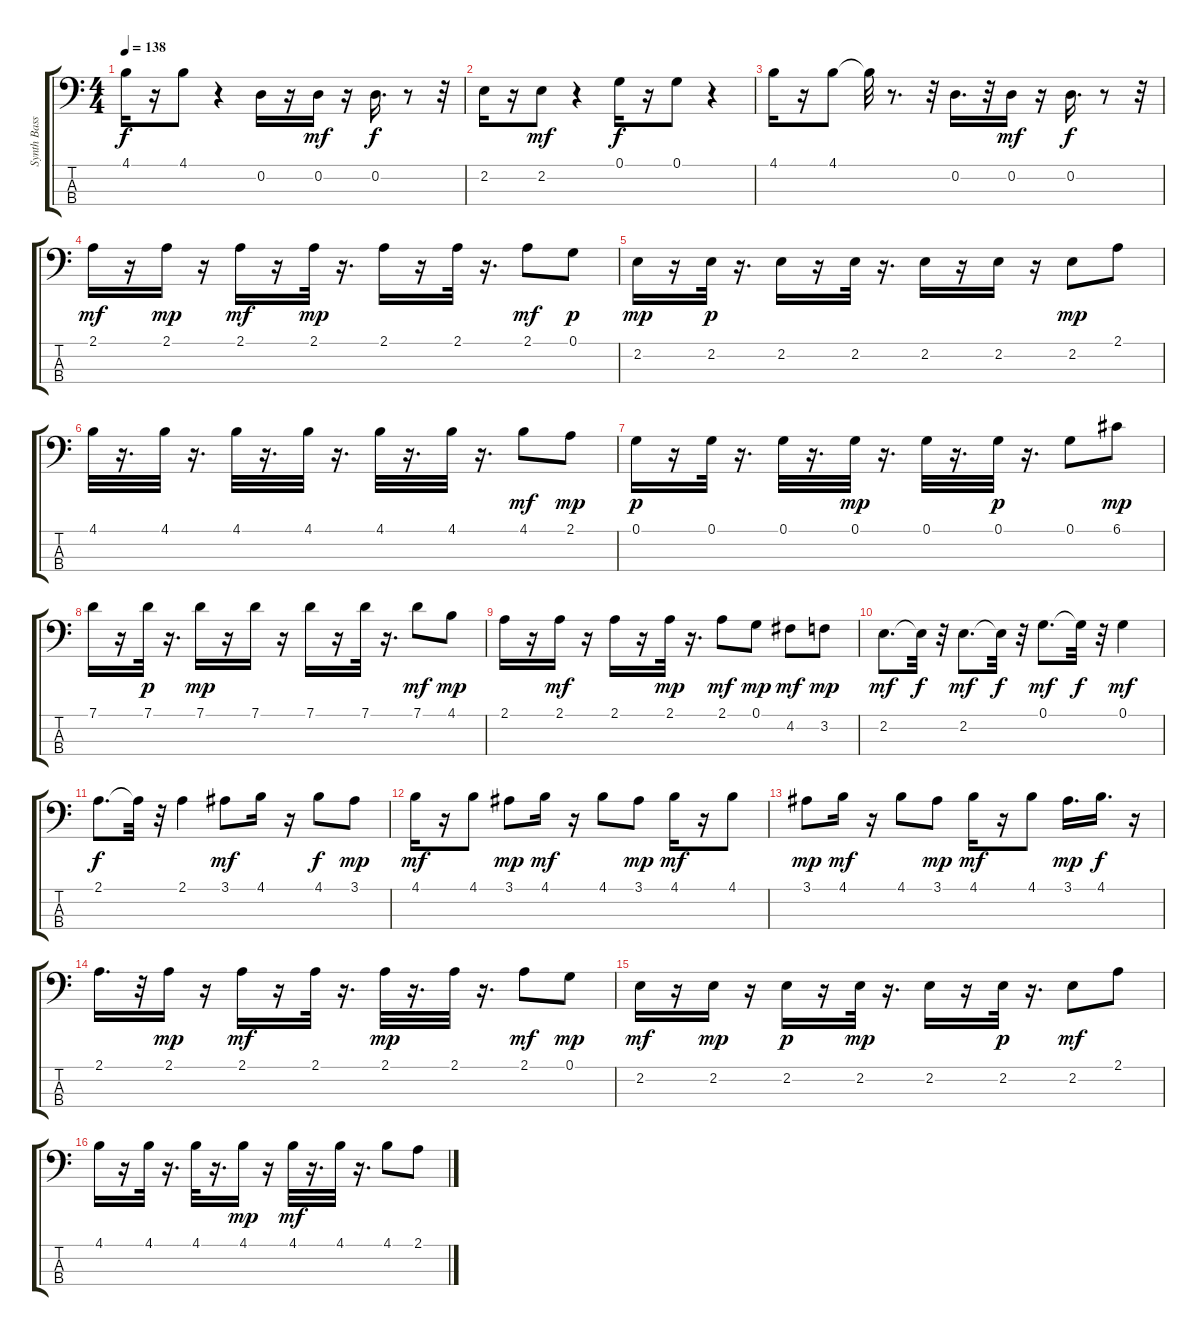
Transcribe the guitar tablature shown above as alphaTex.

\track ("Synth Bass" "Synth Bass") {instrument synthbass1}
\staff {score tabs}
\tuning (G2 D2 A1 E1) {hide}
\ts (4 4)
\tempo 138
\clef f4
\ks c
4.1.16{dy f} r.16 4.1.8 r.4 0.2.16 r.16 0.2.16{dy mf} r.16 0.2.16{d dy f} r.8 r.32 |
2.2.16 r.16 2.2.8{dy mf} r.4 0.1.16{dy f} r.16 0.1.8 r.4 |
4.1.16 r.16 4.1.8 4.1{t}.32 r.8{d} r.32 0.2.16{d} r.32 0.2.16{dy mf} r.16 0.2.16{d dy f} r.8 r.32 |
2.1.16{dy mf} r.16 2.1.16{dy mp} r.16 2.1.16{dy mf} r.16 2.1.32{dy mp} r.16{d} 2.1.16 r.16 2.1.32 r.16{d} 2.1.8{dy mf} 0.1.8{dy p} |
2.2.16{dy mp} r.16 2.2.32{dy p} r.16{d} 2.2.16 r.16 2.2.32 r.16{d} 2.2.16 r.16 2.2.16 r.16 2.2.8{dy mp} 2.1.8 |
4.1.32 r.16{d} 4.1.32 r.16{d} 4.1.32 r.16{d} 4.1.32 r.16{d} 4.1.32 r.16{d} 4.1.32 r.16{d} 4.1.8{dy mf} 2.1.8{dy mp} |
0.1.16{dy p} r.16 0.1.32 r.16{d} 0.1.32 r.16{d} 0.1.32{dy mp} r.16{d} 0.1.32 r.16{d} 0.1.32{dy p} r.16{d} 0.1.8 6.1.8{dy mp} |
7.1.16 r.16 7.1.32{dy p} r.16{d} 7.1.16{dy mp} r.16 7.1.16 r.16 7.1.16 r.16 7.1.32 r.16{d} 7.1.8{dy mf} 4.1.8{dy mp} |
2.1.16 r.16 2.1.16{dy mf} r.16 2.1.16 r.16 2.1.32{dy mp} r.16{d} 2.1.8{dy mf} 0.1.8{dy mp} 4.2.8{dy mf} 3.2.8{dy mp} |
2.2.8{d dy mf} 2.2{t}.32{dy f} r.32 2.2.8{d dy mf} 2.2{t}.32{dy f} r.32 0.1.8{d dy mf} 0.1{t}.32{dy f} r.32 0.1.4{dy mf} |
2.1.8{d dy f} 2.1{t}.32 r.32 2.1.4 3.1.8{dy mf} 4.1.16 r.16 4.1.8{dy f} 3.1.8{dy mp} |
4.1.16{dy mf} r.16 4.1.8 3.1.8{dy mp} 4.1.16{dy mf} r.16 4.1.8 3.1.8{dy mp} 4.1.16{dy mf} r.16 4.1.8 |
3.1.8{dy mp} 4.1.16{dy mf} r.16 4.1.8 3.1.8{dy mp} 4.1.16{dy mf} r.16 4.1.8 3.1.16{d dy mp} 4.1.16{d dy f} r.16 |
2.1.16{d} r.32 2.1.16{dy mp} r.16 2.1.16{dy mf} r.16 2.1.32 r.16{d} 2.1.32{dy mp} r.16{d} 2.1.32 r.16{d} 2.1.8{dy mf} 0.1.8{dy mp} |
2.2.16{dy mf} r.16 2.2.16{dy mp} r.16 2.2.16{dy p} r.16 2.2.32{dy mp} r.16{d} 2.2.16 r.16 2.2.32{dy p} r.16{d} 2.2.8{dy mf} 2.1.8 |
4.1.16 r.16 4.1.32 r.16{d} 4.1.32 r.16{d} 4.1.16{dy mp} r.16 4.1.32{dy mf} r.16{d} 4.1.32 r.16{d} 4.1.8 2.1.8
